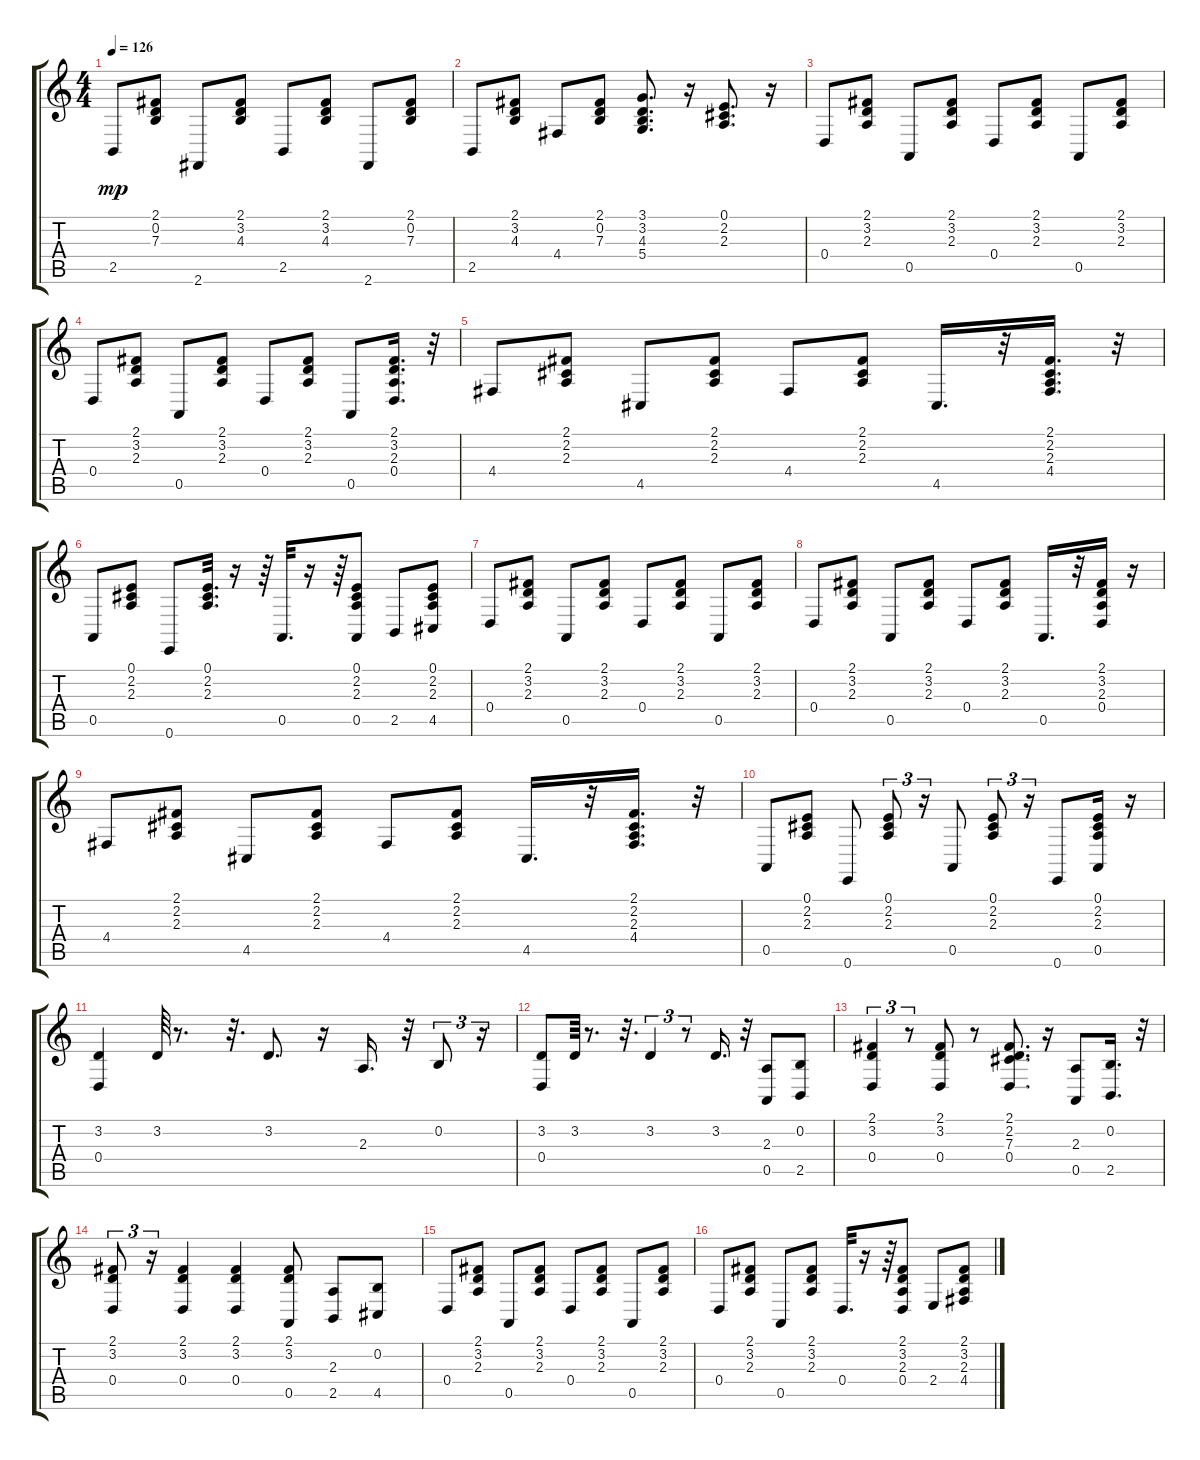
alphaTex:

\track "" {instrument acousticgrandpiano}
\staff {score tabs}
\tuning (E4 B3 G3 D3 A2 E2) {hide}
\ts (4 4)
\tempo 126
\clef g2
\ks c
2.5.8{dy mp} (2.1 0.2 7.3).8 2.6.8 (2.1 3.2 4.3).8 2.5.8 (2.1 3.2 4.3).8 2.6.8 (2.1 0.2 7.3).8 |
2.5.8 (2.1 3.2 4.3).8 4.4.8 (2.1 0.2 7.3).8 (3.1 3.2 4.3 5.4).8{d} r.16 (0.1 2.2 2.3).8{d} r.16 |
0.4.8 (2.1 3.2 2.3).8 0.5.8 (2.1 3.2 2.3).8 0.4.8 (2.1 3.2 2.3).8 0.5.8 (2.1 3.2 2.3).8 |
0.4.8 (2.1 3.2 2.3).8 0.5.8 (2.1 3.2 2.3).8 0.4.8 (2.1 3.2 2.3).8 0.5.8 (2.1 3.2 2.3 0.4).16{d} r.32 |
4.4.8 (2.1 2.2 2.3).8 4.5.8 (2.1 2.2 2.3).8 4.4.8 (2.1 2.2 2.3).8 4.5.16{d} r.32 (2.1 2.2 2.3 4.4).16{d} r.32 |
0.5.8 (0.1 2.2 2.3).8 0.6.8 (0.1 2.2 2.3).32{d} r.16 r.64 0.5.32{d} r.16 r.64 (0.1 2.2 2.3 0.5).8 2.5.8 (0.1 2.2 2.3 4.5).8 |
0.4.8 (2.1 3.2 2.3).8 0.5.8 (2.1 3.2 2.3).8 0.4.8 (2.1 3.2 2.3).8 0.5.8 (2.1 3.2 2.3).8 |
0.4.8 (2.1 3.2 2.3).8 0.5.8 (2.1 3.2 2.3).8 0.4.8 (2.1 3.2 2.3).8 0.5.16{d} r.32 (2.1 3.2 2.3 0.4).16 r.16 |
4.4.8 (2.1 2.2 2.3).8 4.5.8 (2.1 2.2 2.3).8 4.4.8 (2.1 2.2 2.3).8 4.5.16{d} r.32 (2.1 2.2 2.3 4.4).16{d} r.32 |
0.5.8 (0.1 2.2 2.3).8 0.6.8 (0.1 2.2 2.3).8{tu (3 2)} r.16{tu (3 2)} 0.5.8 (0.1 2.2 2.3).8{tu (3 2)} r.16{tu (3 2)} 0.6.8 (0.1 2.2 2.3 0.5).16 r.16 |
(3.2 0.4).4 3.2.64 r.8{d} r.32{d} 3.2.8{d} r.16 2.3.16{d} r.32 0.2.8{tu (3 2)} r.16{tu (3 2)} |
(3.2 0.4).8 3.2.64 r.8{d} r.32{d} 3.2.4{tu (3 2)} r.8{tu (3 2)} 3.2.16{d} r.32 (2.3 0.5).8 (0.2 2.5).8 |
(2.1 3.2 0.4).4{tu (3 2)} r.8{tu (3 2)} (2.1 3.2 0.4).8 r.8 (2.1 2.2 7.3 0.4).8{d} r.16 (2.3 0.5).8 (0.2 2.5).16{d} r.32 |
(2.1 3.2 0.4).8{tu (3 2)} r.16{tu (3 2)} (2.1 3.2 0.4).4 (2.1 3.2 0.4).4 (2.1 3.2 0.5).8 (2.3 2.5).8 (0.2 4.5).8 |
0.4.8 (2.1 3.2 2.3).8 0.5.8 (2.1 3.2 2.3).8 0.4.8 (2.1 3.2 2.3).8 0.5.8 (2.1 3.2 2.3).8 |
0.4.8 (2.1 3.2 2.3).8 0.5.8 (2.1 3.2 2.3).8 0.4.32{d} r.16 r.64 (2.1 3.2 2.3 0.4).8 2.4.8 (2.1 3.2 2.3 4.4).8
